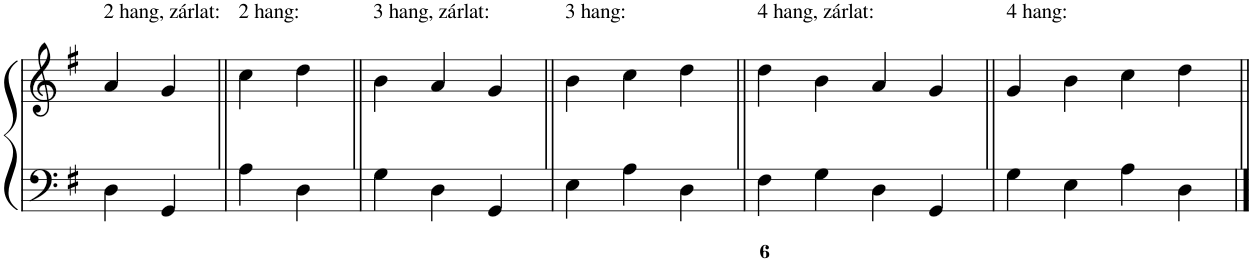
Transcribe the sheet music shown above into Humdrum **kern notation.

**kern	**kern
*part1	*part1
*staff2	*staff1
*I"Zongora	*
*I'Zon.	*
*clefF4	*clefG2
*k[f#]	*k[f#]
=1	=1
!	!LO:TX:a:t=2 hang, zárlat&colon;
4D\	4a/
4GG/	4g/
=2||	=2||
!	!LO:TX:a:t=2 hang&colon;
4A\	4cc\
4D\	4dd\
=3||	=3||
!	!LO:TX:a:t=3 hang, zárlat&colon;
4G\	4b\
4D\	4a/
4GG/	4g/
=4||	=4||
!	!LO:TX:a:t=3 hang&colon;
4E\	4b\
4A\	4cc\
4D\	4dd\
=5||	=5||
!	!LO:TX:a:t=4 hang, zárlat&colon;
4F#\	4dd\
4G\	4b\
4D\	4a/
4GG/	4g/
=6||	=6||
!	!LO:TX:a:t=4 hang&colon;
4G\	4g/
4E\	4b\
4A\	4cc\
4D\	4dd\
=||	=||
*-	*-
